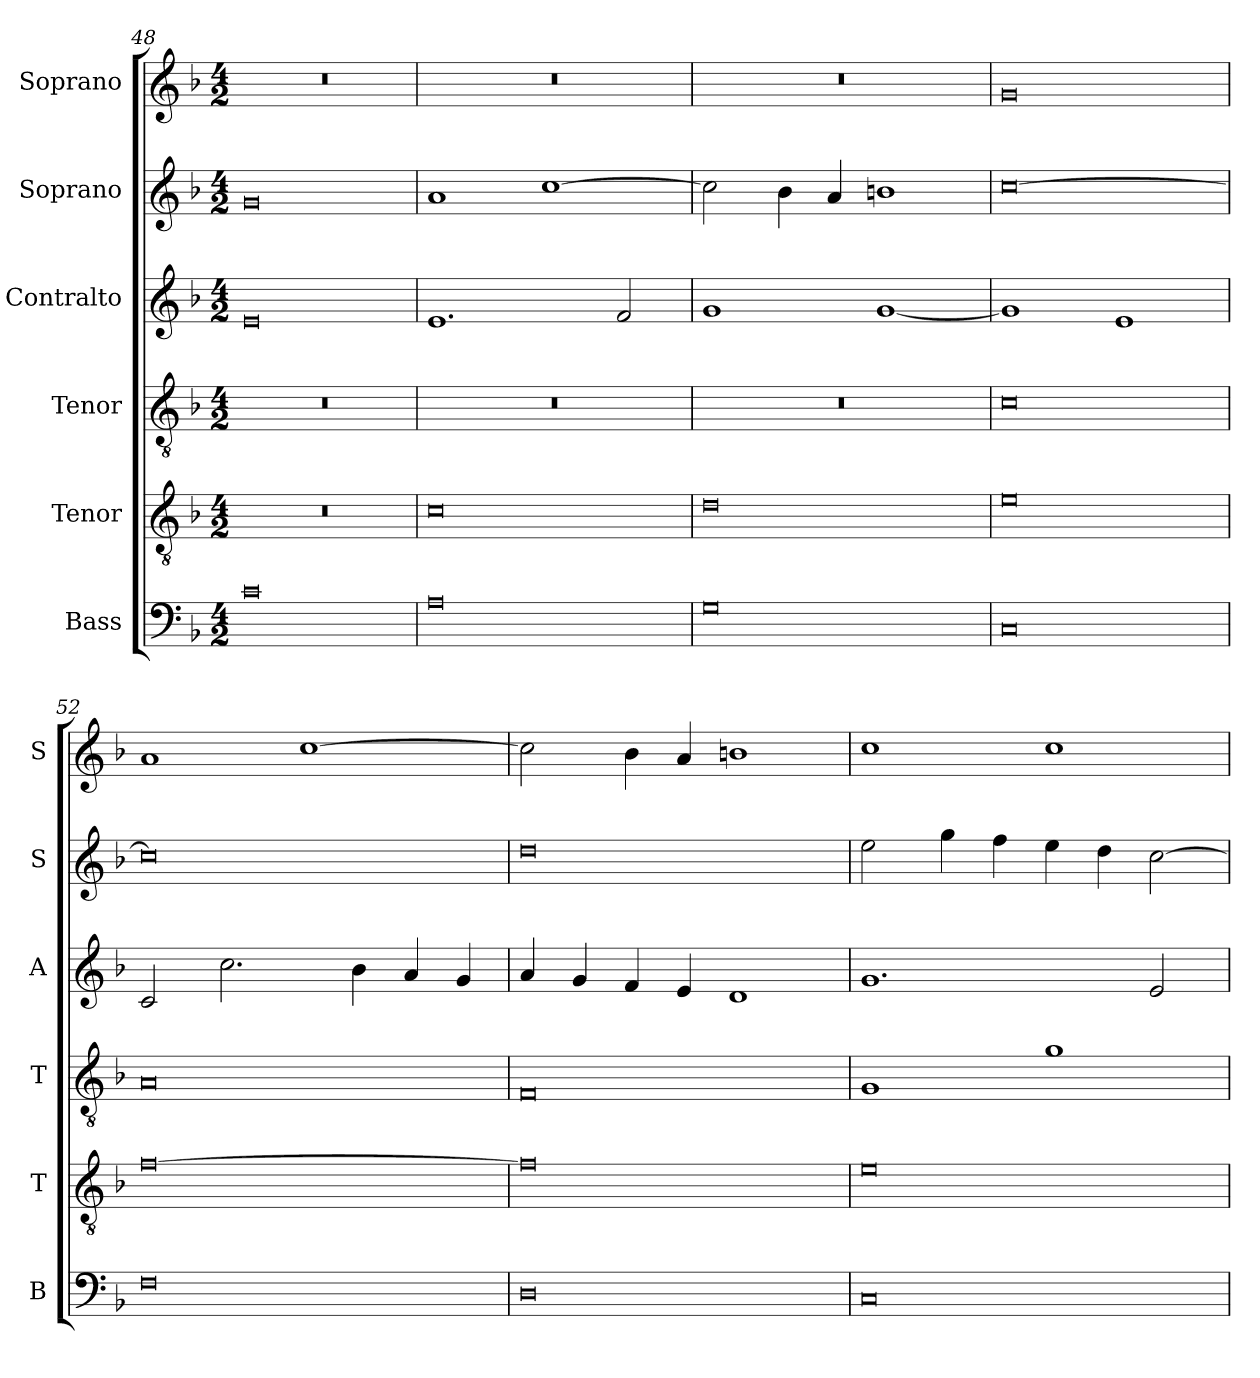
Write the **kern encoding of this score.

**kern	**kern	**kern	**kern	**kern	**kern
*part6	*part5	*part4	*part3	*part2	*part1
*staff6	*staff5	*staff4	*staff3	*staff2	*staff1
*I"Bass	*I"Tenor	*I"Tenor	*I"Contralto	*I"Soprano	*I"Soprano
*I'B	*I'T	*I'T	*I'A	*I'S	*I'S
*clefF4	*clefGv2	*clefGv2	*clefG2	*clefG2	*clefG2
*k[b-]	*k[b-]	*k[b-]	*k[b-]	*k[b-]	*k[b-]
*M4/2	*M4/2	*M4/2	*M4/2	*M4/2	*M4/2
=48	=48	=48	=48	=48	=48
0c	0r	0r	0e	0g	0r
=49	=49	=49	=49	=49	=49
0A	0c	0r	1.e	1a	0r
.	.	.	.	[1cc	.
.	.	.	2f	.	.
=50	=50	=50	=50	=50	=50
0G	0d	0r	1g	2cc]	0r
.	.	.	.	4b-	.
.	.	.	.	4a	.
.	.	.	[1g	1bn	.
=51	=51	=51	=51	=51	=51
0C	0e	0c	1g]	[0cc	0g
.	.	.	1e	.	.
=52	=52	=52	=52	=52	=52
0F	[0f	0A	2c	0cc]	1a
.	.	.	2.cc	.	.
.	.	.	.	.	[1cc
.	.	.	4b-	.	.
.	.	.	4a	.	.
.	.	.	4g	.	.
=53	=53	=53	=53	=53	=53
0D	0f]	0F	4a	0dd	2cc]
.	.	.	4g	.	.
.	.	.	4f	.	4b-
.	.	.	4e	.	4a
.	.	.	1d	.	1bn
=54	=54	=54	=54	=54	=54
0C	0e	1G	1.g	2ee	1cc
.	.	.	.	4gg	.
.	.	.	.	4ff	.
.	.	1g	.	4ee	1cc
.	.	.	.	4dd	.
.	.	.	2e	[2cc	.
=	=	=	=	=	=
*-	*-	*-	*-	*-	*-
